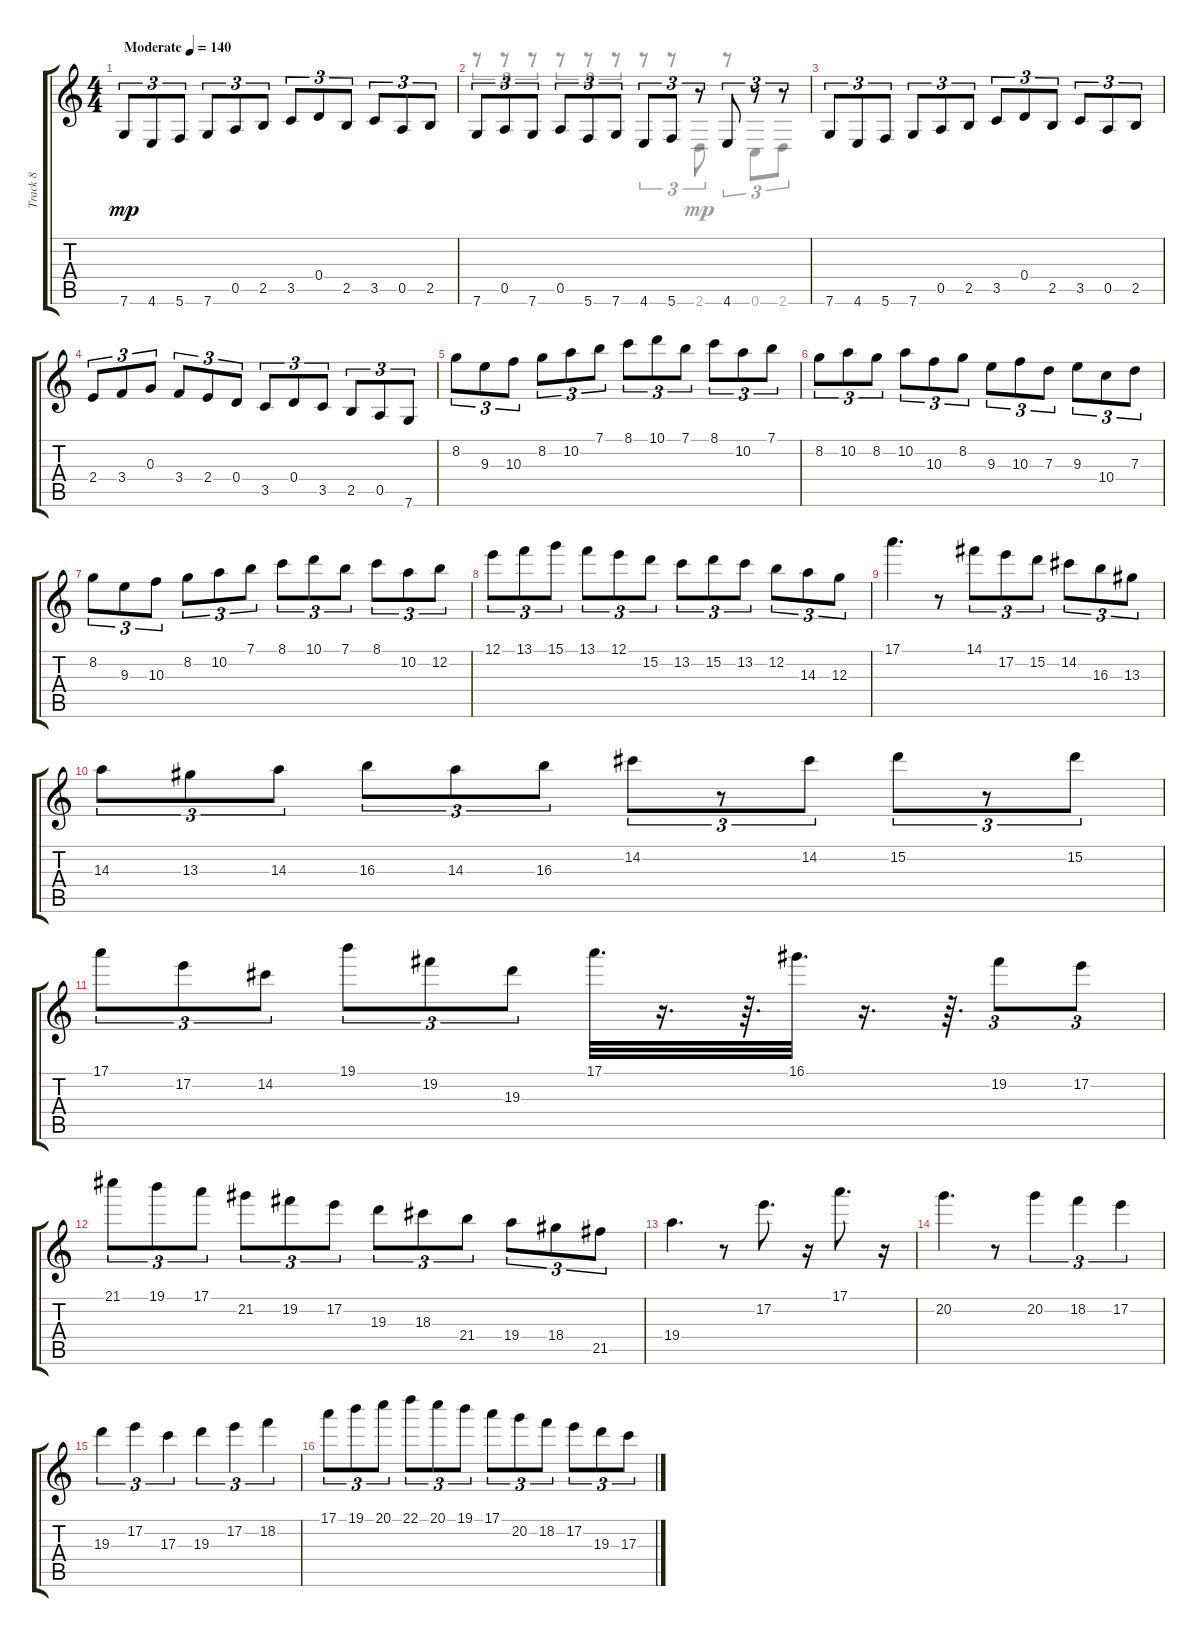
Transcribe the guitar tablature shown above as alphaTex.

\track ("Track 8" "Track 8") {instrument acousticguitarnylon}
\staff {score tabs}
\tuning (E4 B3 G3 D3 A2 C2) {hide}
\voice
\ts (4 4)
\tempo (140 "Moderate")
\clef g2
\ks c
7.6.8{tu (3 2) dy mp instrument acousticguitarnylon} 4.6.8{tu (3 2)} 5.6.8{tu (3 2)} 7.6.8{tu (3 2)} 0.5.8{tu (3 2)} 2.5.8{tu (3 2)} 3.5.8{tu (3 2)} 0.4.8{tu (3 2)} 2.5.8{tu (3 2)} 3.5.8{tu (3 2)} 0.5.8{tu (3 2)} 2.5.8{tu (3 2)} |
7.6.8{tu (3 2)} 0.5.8{tu (3 2)} 7.6.8{tu (3 2)} 0.5.8{tu (3 2)} 5.6.8{tu (3 2)} 7.6.8{tu (3 2)} 4.6.8{tu (3 2)} 5.6.8{tu (3 2)} r.8{tu (3 2)} 4.6.8{tu (3 2)} r.8{tu (3 2)} r.8{tu (3 2)} |
7.6.8{tu (3 2)} 4.6.8{tu (3 2)} 5.6.8{tu (3 2)} 7.6.8{tu (3 2)} 0.5.8{tu (3 2)} 2.5.8{tu (3 2)} 3.5.8{tu (3 2)} 0.4.8{tu (3 2)} 2.5.8{tu (3 2)} 3.5.8{tu (3 2)} 0.5.8{tu (3 2)} 2.5.8{tu (3 2)} |
2.4.8{tu (3 2)} 3.4.8{tu (3 2)} 0.3.8{tu (3 2)} 3.4.8{tu (3 2)} 2.4.8{tu (3 2)} 0.4.8{tu (3 2)} 3.5.8{tu (3 2)} 0.4.8{tu (3 2)} 3.5.8{tu (3 2)} 2.5.8{tu (3 2)} 0.5.8{tu (3 2)} 7.6.8{tu (3 2)} |
8.2.8{tu (3 2)} 9.3.8{tu (3 2)} 10.3.8{tu (3 2)} 8.2.8{tu (3 2)} 10.2.8{tu (3 2)} 7.1.8{tu (3 2)} 8.1.8{tu (3 2)} 10.1.8{tu (3 2)} 7.1.8{tu (3 2)} 8.1.8{tu (3 2)} 10.2.8{tu (3 2)} 7.1.8{tu (3 2)} |
8.2.8{tu (3 2)} 10.2.8{tu (3 2)} 8.2.8{tu (3 2)} 10.2.8{tu (3 2)} 10.3.8{tu (3 2)} 8.2.8{tu (3 2)} 9.3.8{tu (3 2)} 10.3.8{tu (3 2)} 7.3.8{tu (3 2)} 9.3.8{tu (3 2)} 10.4.8{tu (3 2)} 7.3.8{tu (3 2)} |
8.2.8{tu (3 2)} 9.3.8{tu (3 2)} 10.3.8{tu (3 2)} 8.2.8{tu (3 2)} 10.2.8{tu (3 2)} 7.1.8{tu (3 2)} 8.1.8{tu (3 2)} 10.1.8{tu (3 2)} 7.1.8{tu (3 2)} 8.1.8{tu (3 2)} 10.2.8{tu (3 2)} 12.2.8{tu (3 2)} |
12.1.8{tu (3 2)} 13.1.8{tu (3 2)} 15.1.8{tu (3 2)} 13.1.8{tu (3 2)} 12.1.8{tu (3 2)} 15.2.8{tu (3 2)} 13.2.8{tu (3 2)} 15.2.8{tu (3 2)} 13.2.8{tu (3 2)} 12.2.8{tu (3 2)} 14.3.8{tu (3 2)} 12.3.8{tu (3 2)} |
17.1.4{d} r.8 14.1.8{tu (3 2)} 17.2.8{tu (3 2)} 15.2.8{tu (3 2)} 14.2.8{tu (3 2)} 16.3.8{tu (3 2)} 13.3.8{tu (3 2)} |
14.3.8{tu (3 2)} 13.3.8{tu (3 2)} 14.3.8{tu (3 2)} 16.3.8{tu (3 2)} 14.3.8{tu (3 2)} 16.3.8{tu (3 2)} 14.2.8{tu (3 2)} r.8{tu (3 2)} 14.2.8{tu (3 2)} 15.2.8{tu (3 2)} r.8{tu (3 2)} 15.2.8{tu (3 2)} |
17.1.8{tu (3 2)} 17.2.8{tu (3 2)} 14.2.8{tu (3 2)} 19.1.8{tu (3 2)} 19.2.8{tu (3 2)} 19.3.8{tu (3 2)} 17.1.32{d} r.16{d} r.64{d} 16.1.32{d} r.16{d} r.64{d} 19.2.8{tu (3 2)} 17.2.8{tu (3 2)} |
21.1.8{tu (3 2)} 19.1.8{tu (3 2)} 17.1.8{tu (3 2)} 21.2.8{tu (3 2)} 19.2.8{tu (3 2)} 17.2.8{tu (3 2)} 19.3.8{tu (3 2)} 18.3.8{tu (3 2)} 21.4.8{tu (3 2)} 19.4.8{tu (3 2)} 18.4.8{tu (3 2)} 21.5.8{tu (3 2)} |
19.4.4{d} r.8 17.2.8{d} r.16 17.1.8{d} r.16 |
20.2.4{d} r.8 20.2.4{tu (3 2)} 18.2.4{tu (3 2)} 17.2.4{tu (3 2)} |
19.3.4{tu (3 2)} 17.2.4{tu (3 2)} 17.3.4{tu (3 2)} 19.3.4{tu (3 2)} 17.2.4{tu (3 2)} 18.2.4{tu (3 2)} |
17.1.8{tu (3 2)} 19.1.8{tu (3 2)} 20.1.8{tu (3 2)} 22.1.8{tu (3 2)} 20.1.8{tu (3 2)} 19.1.8{tu (3 2)} 17.1.8{tu (3 2)} 20.2.8{tu (3 2)} 18.2.8{tu (3 2)} 17.2.8{tu (3 2)} 19.3.8{tu (3 2)} 17.3.8{tu (3 2)}
\voice
\clef g2
\ottava regular
\simile none
\ks c
|
r.8{tu (3 2)} r.8{tu (3 2)} r.8{tu (3 2)} r.8{tu (3 2)} r.8{tu (3 2)} r.8{tu (3 2)} r.8{tu (3 2)} r.8{tu (3 2)} 2.6.8{tu (3 2)} r.8{tu (3 2)} 0.6.8{tu (3 2)} 2.6.8{tu (3 2)} |
|
|
|
|
|
|
|
|
|
|
|
|
|
